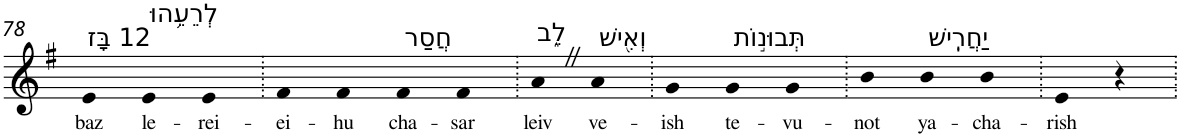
**kern	**text
*part1	*part1
*staff1	*staff1
*I"Piano	*
*I'Pno	*
!!LO:PB:g=z
*clefG2	*
*k[f#]	*
*G:	*
=78	=78
!LO:TX:a:t=12 בָּז	!
!	!LO:LY:b
4e	baz
!LO:TX:a:t=לְרֵעֵ֥הוּ	!
!	!LO:LY:b
4e	le-
!	!LO:LY:b
4e	-rei-
=79.	=79.
!	!LO:LY:b
4f#	-ei-
!	!LO:LY:b
4f#	-hu
!LO:TX:a:t=חֲסַר	!
!	!LO:LY:b
4f#	cha-
!	!LO:LY:b
4f#	-sar
=80.	=80.
!LO:TX:a:t=לֵ֑ב	!
!	!LO:LY:b
4aZ	leiv
!LO:TX:a:t=וְאִ֖ישׁ	!
!	!LO:LY:b
4a	ve-
=81.	=81.
!	!LO:LY:b
4g	-ish
!LO:TX:a:t=תְּבוּנ֣וֹת	!
!	!LO:LY:b
4g	te-
!	!LO:LY:b
4g	-vu-
=82.	=82.
!	!LO:LY:b
4b	-not
!LO:TX:a:t=יַחֲרִֽישׁ	!
!	!LO:LY:b
4b	ya-
!	!LO:LY:b
4b	-cha-
=83.	=83.
!	!LO:LY:b
4e	-rish
4r	.
=.	=.
*-	*-
